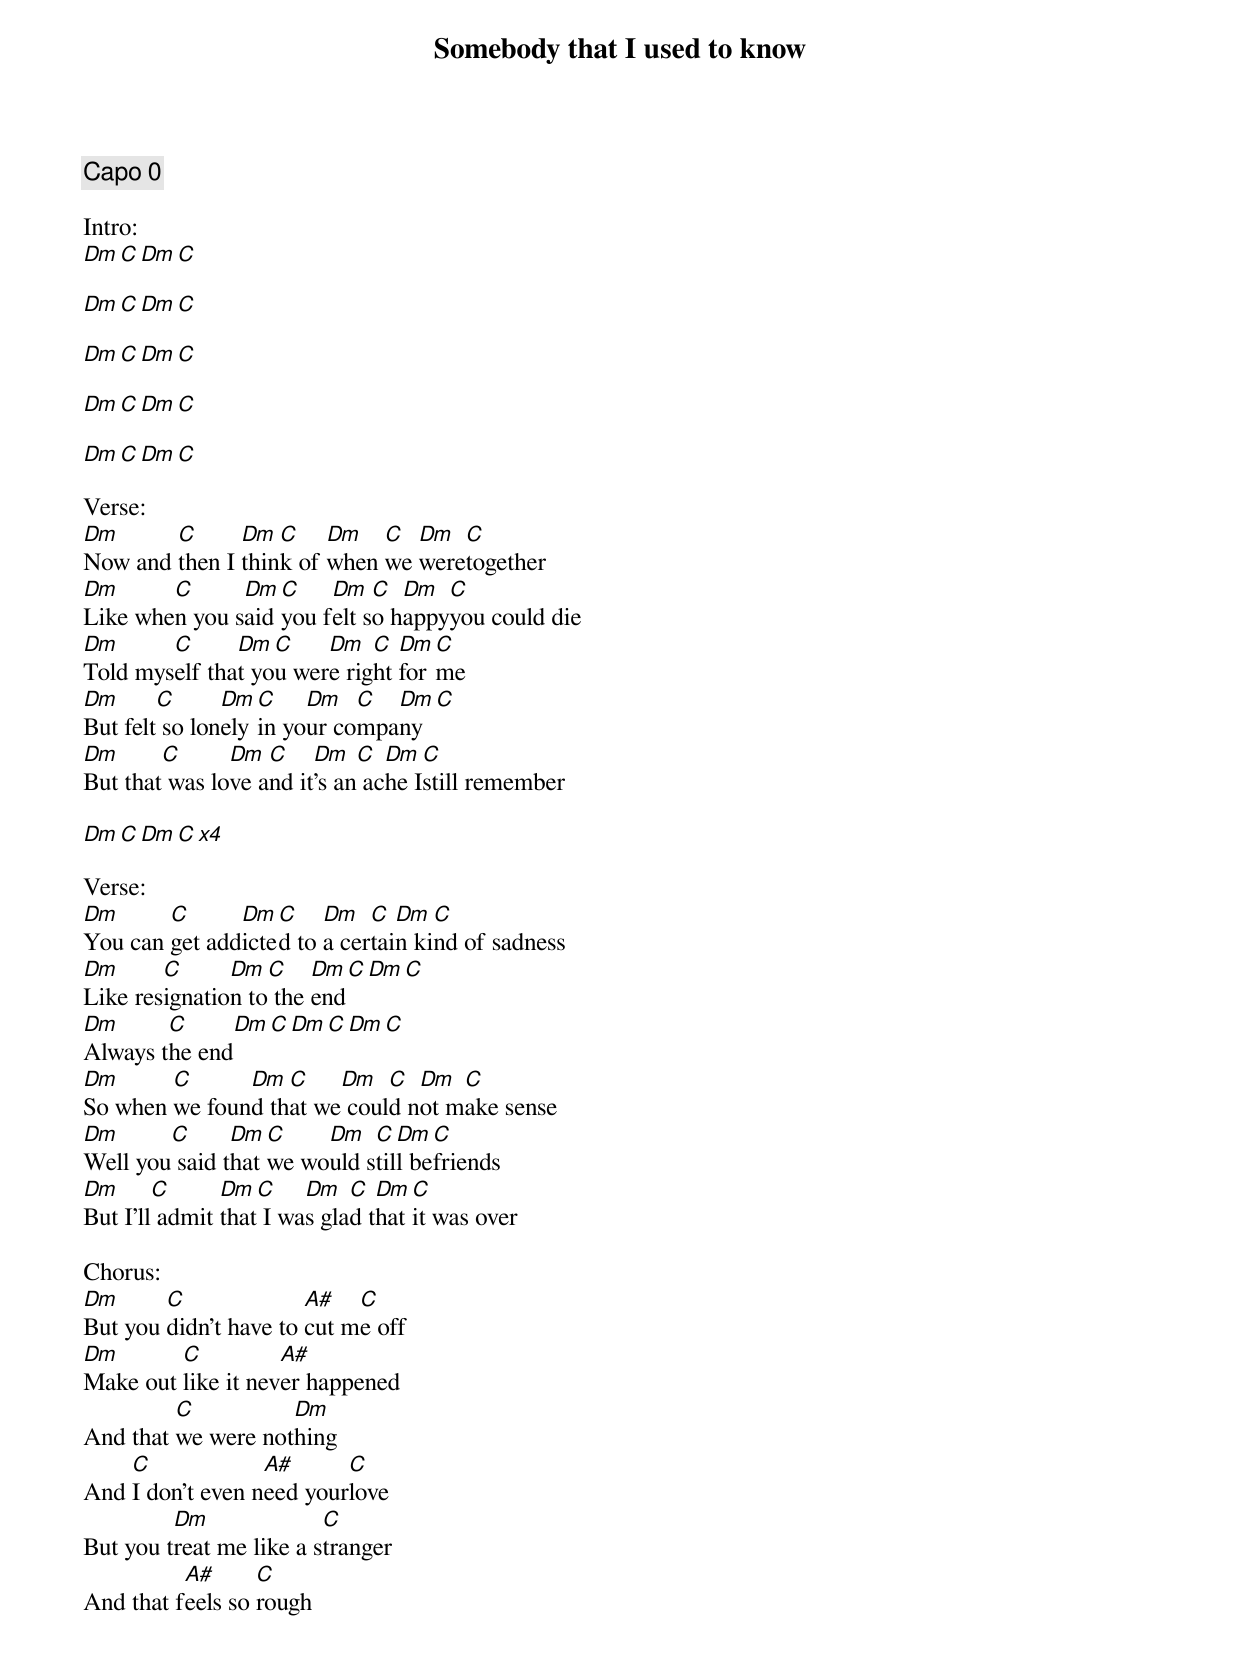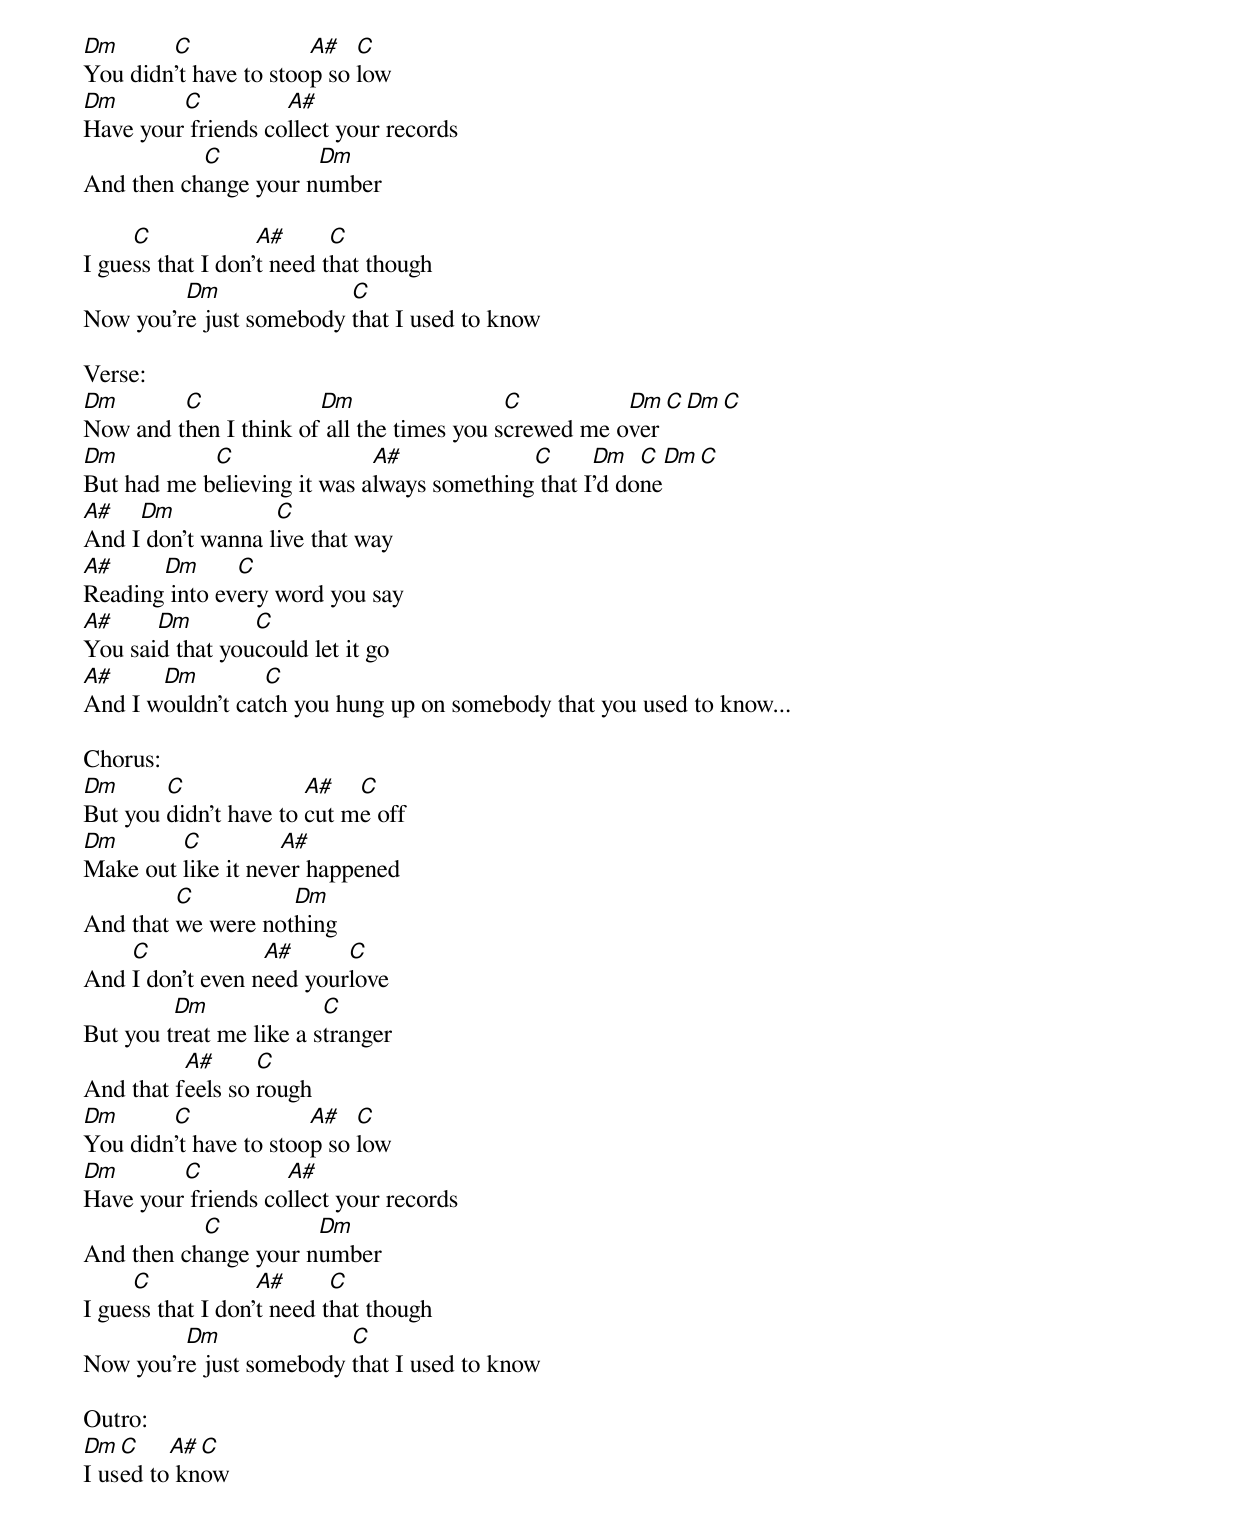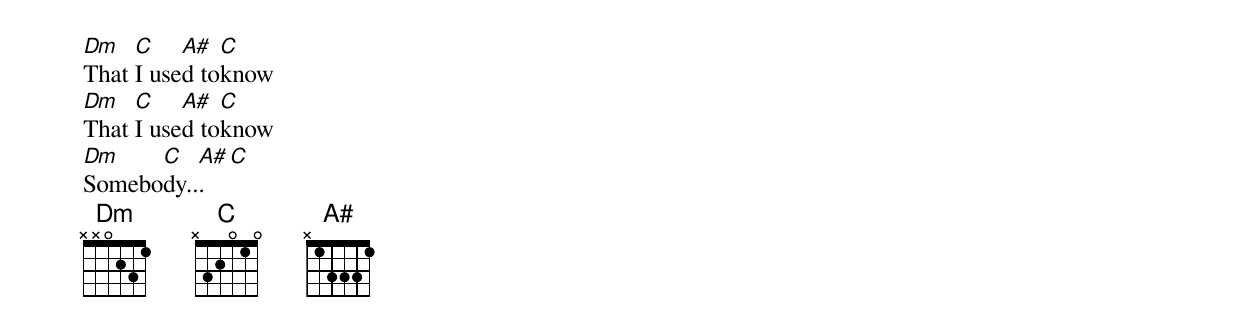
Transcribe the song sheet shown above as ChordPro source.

{title:Somebody that I used to know}
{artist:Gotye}
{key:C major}
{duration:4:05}
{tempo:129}
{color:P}

{comment: Capo 0}

Intro:
[Dm][C][Dm][C]

[Dm][C][Dm][C]

[Dm][C][Dm][C]

[Dm][C][Dm][C]

[Dm][C][Dm][C]

Verse:
[Dm]Now and [C]then I [Dm]thin[C]k of [Dm]when [C]we [Dm]were[C]together
[Dm]Like whe[C]n you s[Dm]aid [C]you f[Dm]elt s[C]o h[Dm]appy[C]you could die
[Dm]Told mys[C]elf tha[Dm]t yo[C]u wer[Dm]e rig[C]ht [Dm]for [C]me
[Dm]But felt[C] so lon[Dm]ely [C]in yo[Dm]ur co[C]mpa[Dm]ny[C]
[Dm]But that[C] was lo[Dm]ve a[C]nd it[Dm]'s an[C] ac[Dm]he I[C]still remember

[Dm][C][Dm][C][x4]

Verse:
[Dm]You can [C]get add[Dm]icte[C]d to [Dm]a cer[C]tai[Dm]n ki[C]nd of sadness
[Dm]Like res[C]ignatio[Dm]n to[C] the [Dm]end[C][Dm][C]
[Dm]Always t[C]he end[Dm][C][Dm][C][Dm][C]
[Dm]So when [C]we foun[Dm]d th[C]at we[Dm] coul[C]d n[Dm]ot m[C]ake sense
[Dm]Well you[C] said t[Dm]hat [C]we wo[Dm]uld s[C]til[Dm]l be[C]friends
[Dm]But I'll[C] admit [Dm]that[C] I wa[Dm]s gla[C]d t[Dm]hat [C]it was over

Chorus:
[Dm]But you [C]didn't have to [A#]cut m[C]e off
[Dm]Make out [C]like it nev[A#]er happened
And that [C]we were not[Dm]hing
And [C]I don't even n[A#]eed your[C]love
But you t[Dm]reat me like a s[C]tranger
And that f[A#]eels so [C]rough
[Dm]You didn[C]'t have to stoo[A#]p so [C]low
[Dm]Have your[C] friends co[A#]llect your records
And then ch[C]ange your n[Dm]umber

I gue[C]ss that I don'[A#]t need t[C]hat though
Now you'r[Dm]e just somebody [C]that I used to know

Verse:
[Dm]Now and t[C]hen I think of[Dm] all the times you s[C]crewed me o[Dm]ver[C][Dm][C]
[Dm]But had me b[C]elieving it was a[A#]lways something[C] that I[Dm]'d do[C]ne[Dm][C]
[A#]And I[Dm] don't wanna l[C]ive that way
[A#]Reading[Dm] into ev[C]ery word you say
[A#]You sai[Dm]d that you[C]could let it go
[A#]And I w[Dm]ouldn't cat[C]ch you hung up on somebody that you used to know...

Chorus:
[Dm]But you [C]didn't have to [A#]cut m[C]e off
[Dm]Make out [C]like it nev[A#]er happened
And that [C]we were not[Dm]hing
And [C]I don't even n[A#]eed your[C]love
But you t[Dm]reat me like a s[C]tranger
And that f[A#]eels so [C]rough
[Dm]You didn[C]'t have to stoo[A#]p so [C]low
[Dm]Have your[C] friends co[A#]llect your records
And then ch[C]ange your n[Dm]umber
I gue[C]ss that I don'[A#]t need t[C]hat though
Now you'r[Dm]e just somebody [C]that I used to know

Outro:
[Dm]I us[C]ed to[A#] kn[C]ow
[Dm]That [C]I use[A#]d to[C]know
[Dm]That [C]I use[A#]d to[C]know
[Dm]Somebo[C]dy..[A#].[C]
